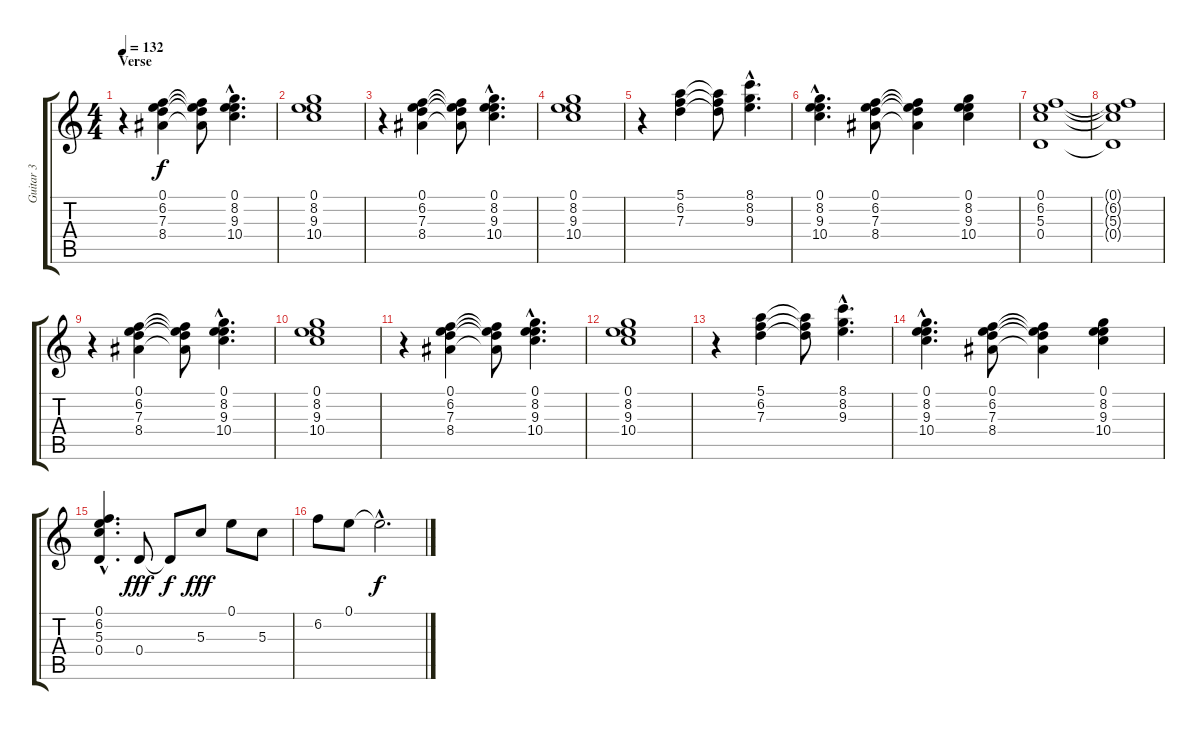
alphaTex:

\track ("Guitar 3  Adrian Smith" "Guitar 3  ") {instrument electricguitarclean}
\staff {score tabs}
\tuning (E4 B3 G3 D3 A2 E2) {hide}
\ts (4 4)
\section ("" "Verse")
\tempo 132
\clef g2
\ks c
r.4{dy f} (0.1 6.2 7.3 8.4).4 (0.1{t} 6.2{t} 7.3{t} 8.4{t}).8 (0.1{hac} 8.2{hac} 9.3{hac} 10.4{hac}).4{d} |
(0.1 8.2 9.3 10.4).1 |
r.4 (0.1 6.2 7.3 8.4).4 (0.1{t} 6.2{t} 7.3{t} 8.4{t}).8 (0.1{hac} 8.2{hac} 9.3{hac} 10.4{hac}).4{d} |
(0.1 8.2 9.3 10.4).1 |
r.4 (5.1 6.2 7.3).4 (5.1{t} 6.2{t} 7.3{t}).8 (8.1{hac} 8.2{hac} 9.3{hac}).4{d} |
(0.1{hac} 8.2{hac} 9.3{hac} 10.4{hac}).4{d} (0.1 6.2 7.3 8.4).8 (0.1{t} 6.2{t} 7.3{t} 8.4{t}).4 (0.1 8.2 9.3 10.4).4 |
(0.1 6.2 5.3 0.4).1 |
(0.1{t} 6.2{t} 5.3{t} 0.4{t}).1 |
r.4 (0.1 6.2 7.3 8.4).4 (0.1{t} 6.2{t} 7.3{t} 8.4{t}).8 (0.1{hac} 8.2{hac} 9.3{hac} 10.4{hac}).4{d} |
(0.1 8.2 9.3 10.4).1 |
r.4 (0.1 6.2 7.3 8.4).4 (0.1{t} 6.2{t} 7.3{t} 8.4{t}).8 (0.1{hac} 8.2{hac} 9.3{hac} 10.4{hac}).4{d} |
(0.1 8.2 9.3 10.4).1 |
r.4 (5.1 6.2 7.3).4 (5.1{t} 6.2{t} 7.3{t}).8 (8.1{hac} 8.2{hac} 9.3{hac}).4{d} |
(0.1{hac} 8.2{hac} 9.3{hac} 10.4{hac}).4{d} (0.1 6.2 7.3 8.4).8 (0.1{t} 6.2{t} 7.3{t} 8.4{t}).4 (0.1 8.2 9.3 10.4).4 |
(0.1{hac} 6.2{hac} 5.3{hac} 0.4{hac}).4{d} 0.4.8{dy fff} 0.4{t}.8{dy f} 5.3.8{dy fff} 0.1.8 5.3.8 |
6.2.8 0.1.8 0.1{hac t}.2{d dy f}
